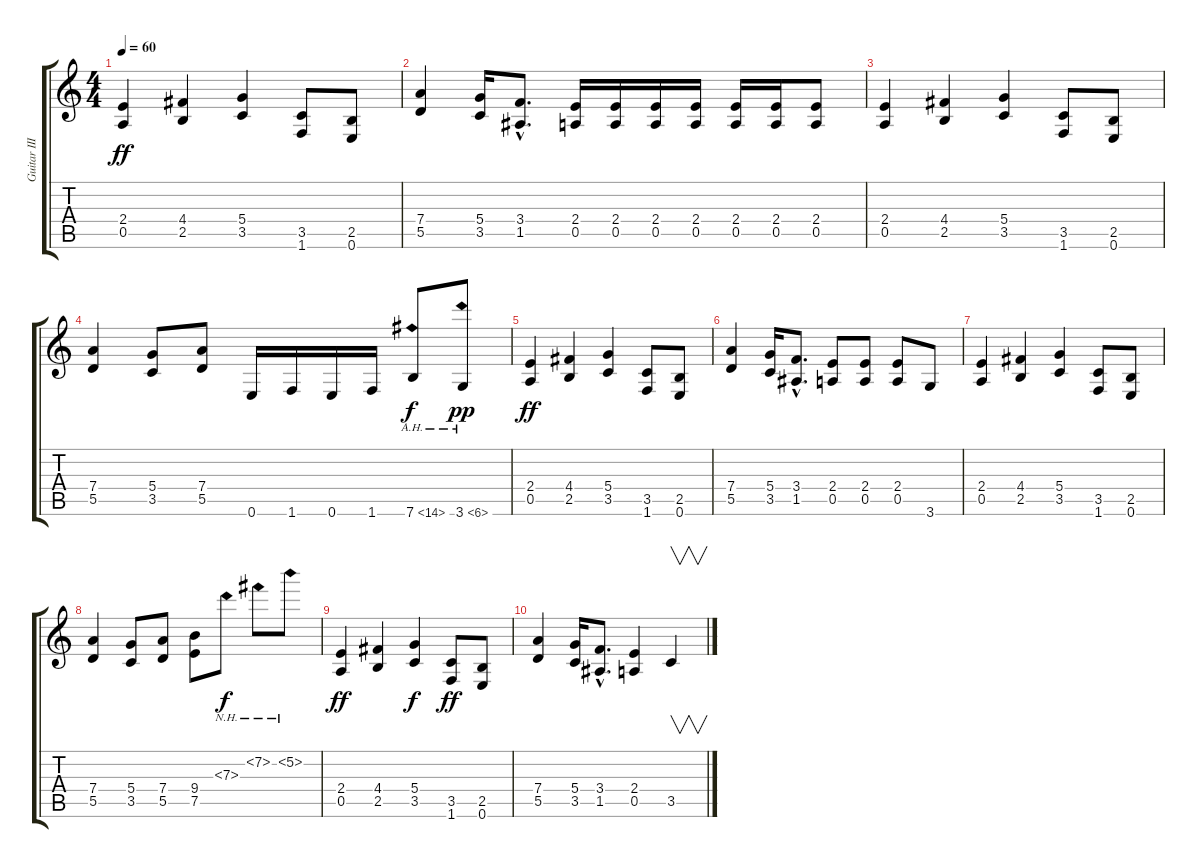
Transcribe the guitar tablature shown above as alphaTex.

\track ("Guitar III" "Guitar III") {instrument distortionguitar}
\staff {score tabs}
\tuning (E4 B3 G3 D3 A2 E2) {hide}
\ts (4 4)
\tempo 60
\clef g2
\ks c
(2.4 0.5).4{dy ff} (4.4 2.5).4 (5.4 3.5).4 (3.5 1.6).8 (2.5 0.6).8 |
(7.4 5.5).4 (5.4 3.5).16 (3.4{hac} 1.5{hac}).8{d} (2.4 0.5).16 (2.4 0.5).16 (2.4 0.5).16 (2.4 0.5).16 (2.4 0.5).16 (2.4 0.5).16 (2.4 0.5).8 |
(2.4 0.5).4 (4.4 2.5).4 (5.4 3.5).4 (3.5 1.6).8 (2.5 0.6).8 |
(7.4 5.5).4 (5.4 3.5).8 (7.4 5.5).8 0.6.16 1.6.16 0.6.16 1.6.16 7.6{ah 7}.8{dy f} 3.6{ah 3}.8{dy pp} |
(2.4 0.5).4{dy ff} (4.4 2.5).4 (5.4 3.5).4 (3.5 1.6).8 (2.5 0.6).8 |
(7.4 5.5).4 (5.4 3.5).16 (3.4{hac} 1.5{hac}).8{d} (2.4 0.5).8 (2.4 0.5).8 (2.4 0.5).8 3.6.8 |
(2.4 0.5).4 (4.4 2.5).4 (5.4 3.5).4 (3.5 1.6).8 (2.5 0.6).8 |
(7.4 5.5).4 (5.4 3.5).8 (7.4 5.5).8 (9.4 7.5).8 7.3{nh}.8{dy f} 7.2{nh}.8 5.2{nh}.8 |
(2.4 0.5).4{dy ff} (4.4 2.5).4 (5.4 3.5).4{dy f} (3.5 1.6).8{dy ff} (2.5 0.6).8 |
(7.4 5.5).4 (5.4 3.5).16 (3.4{hac} 1.5{hac}).8{d} (2.4 0.5).4 3.5.4{v}
